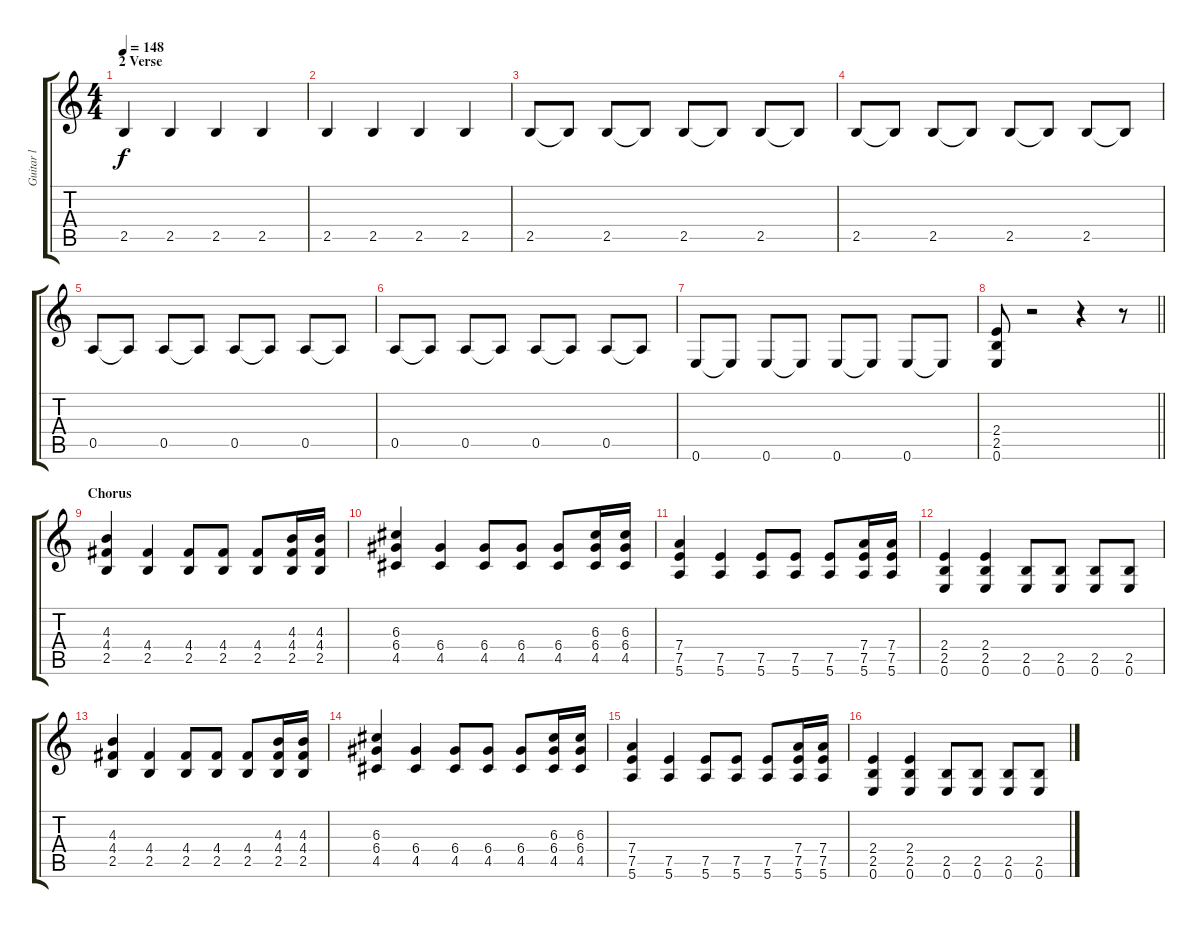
\track ("Guitar l" "Guitar l") {instrument distortionguitar}
\staff {score tabs}
\tuning (E4 B3 G3 D3 A2 E2) {hide}
\ts (4 4)
\section ("" "2 Verse")
\tempo 148
\clef g2
\ks c
2.5.4{dy f} 2.5.4 2.5.4 2.5.4 |
2.5.4 2.5.4 2.5.4 2.5.4 |
2.5.8 2.5{t}.8 2.5.8 2.5{t}.8 2.5.8 2.5{t}.8 2.5.8 2.5{t}.8 |
2.5.8 2.5{t}.8 2.5.8 2.5{t}.8 2.5.8 2.5{t}.8 2.5.8 2.5{t}.8 |
0.5.8 0.5{t}.8 0.5.8 0.5{t}.8 0.5.8 0.5{t}.8 0.5.8 0.5{t}.8 |
0.5.8 0.5{t}.8 0.5.8 0.5{t}.8 0.5.8 0.5{t}.8 0.5.8 0.5{t}.8 |
0.6.8 0.6{t}.8 0.6.8 0.6{t}.8 0.6.8 0.6{t}.8 0.6.8 0.6{t}.8 |
\barLineRight lightlight
(2.4 2.5 0.6).8 r.2 r.4 r.8 |
\section ("" "Chorus")
(4.3 4.4 2.5).4 (4.4 2.5).4 (4.4 2.5).8 (4.4 2.5).8 (4.4 2.5).8 (4.3 4.4 2.5).16 (4.3 4.4 2.5).16 |
(6.3 6.4 4.5).4 (6.4 4.5).4 (6.4 4.5).8 (6.4 4.5).8 (6.4 4.5).8 (6.3 6.4 4.5).16 (6.3 6.4 4.5).16 |
(7.4 7.5 5.6).4 (7.5 5.6).4 (7.5 5.6).8 (7.5 5.6).8 (7.5 5.6).8 (7.4 7.5 5.6).16 (7.4 7.5 5.6).16 |
(2.4 2.5 0.6).4 (2.4 2.5 0.6).4 (2.5 0.6).8 (2.5 0.6).8 (2.5 0.6).8 (2.5 0.6).8 |
(4.3 4.4 2.5).4 (4.4 2.5).4 (4.4 2.5).8 (4.4 2.5).8 (4.4 2.5).8 (4.3 4.4 2.5).16 (4.3 4.4 2.5).16 |
(6.3 6.4 4.5).4 (6.4 4.5).4 (6.4 4.5).8 (6.4 4.5).8 (6.4 4.5).8 (6.3 6.4 4.5).16 (6.3 6.4 4.5).16 |
(7.4 7.5 5.6).4 (7.5 5.6).4 (7.5 5.6).8 (7.5 5.6).8 (7.5 5.6).8 (7.4 7.5 5.6).16 (7.4 7.5 5.6).16 |
(2.4 2.5 0.6).4 (2.4 2.5 0.6).4 (2.5 0.6).8 (2.5 0.6).8 (2.5 0.6).8 (2.5 0.6).8
